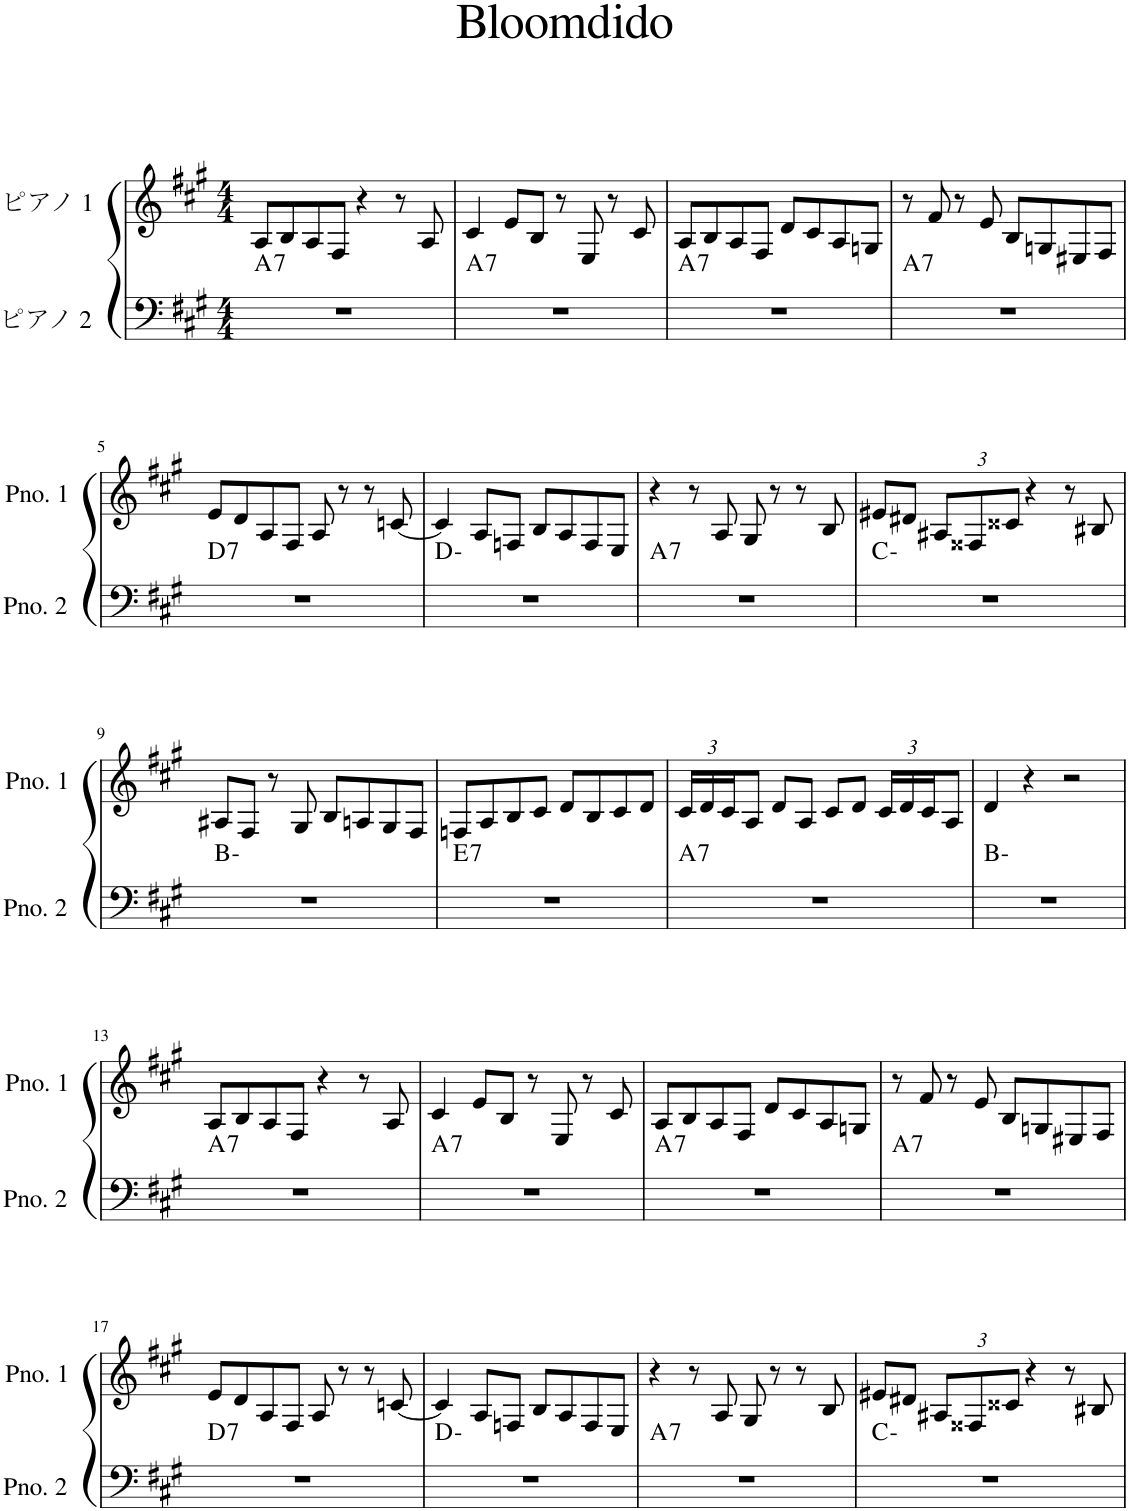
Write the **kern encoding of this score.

**kern	**harte	**kern
*part2	*part2	*part1
*staff2	*	*staff1
*I"ピアノ 2	*	*I"ピアノ 1
*clefF4	*	*clefG2
*k[f#c#g#]	*	*k[f#c#g#]
*M4/4	*	*M4/4
=1	=1	=1
!	!LO:H:kt=7	!
1r	A:7	8A/L
.	.	8B/
.	.	8A/
.	.	8F#/J
.	.	4r
.	.	8r
.	.	8A/
=2	=2	=2
!	!LO:H:kt=7	!
1r	A:7	4c#/
.	.	8e/L
.	.	8B/J
.	.	8r
.	.	8E/
.	.	8r
.	.	8c#/
=3	=3	=3
!	!LO:H:kt=7	!
1r	A:7	8A/L
.	.	8B/
.	.	8A/
.	.	8F#/J
.	.	8d/L
.	.	8c#/
.	.	8A/
.	.	8Gn/J
=4	=4	=4
!	!LO:H:kt=7	!
1r	A:7	8r
.	.	8f#/
.	.	8r
.	.	8e/
.	.	8B/L
.	.	8Gn/
.	.	8E#X/
.	.	8F#/J
!!LO:LB:g=z
=5	=5	=5
!	!LO:H:kt=7	!
1r	D:7	8e/L
.	.	8d/
.	.	8A/
.	.	8F#/J
.	.	8A/
.	.	8r
.	.	8r
.	.	[8cn/
=6	=6	=6
1r	D:min	4c/]
.	.	8A/L
.	.	8Fn/J
.	.	8B/L
.	.	8A/
.	.	8F/
.	.	8E/J
=7	=7	=7
!	!LO:H:kt=7	!
1r	A:7	4r
.	.	8r
.	.	8A/
.	.	8G#/
.	.	8r
.	.	8r
.	.	8B/
=8	=8	=8
1r	C:min	8e#X/L
.	.	8d#X/J
*	*	*Xbrackettup
.	.	12A#X/L
.	.	12F##X/
.	.	12c##X/J
.	.	4r
.	.	8r
.	.	8B#X/
!!LO:LB:g=z
=9	=9	=9
1r	B:min	8A#X/L
.	.	8F#/J
.	.	8r
.	.	8G#/
.	.	8B/L
.	.	8An/
.	.	8G#/
.	.	8F#/J
=10	=10	=10
!	!LO:H:kt=7	!
1r	E:7	8Fn/L
.	.	8A/
.	.	8B/
.	.	8c#/J
.	.	8d/L
.	.	8B/
.	.	8c#/
.	.	8d/J
=11	=11	=11
!	!LO:H:kt=7	!
1r	A:7	24c#/LL
.	.	24d/
.	.	24c#/J
.	.	8A/J
.	.	8d/L
.	.	8A/J
.	.	8c#/L
.	.	8d/J
.	.	24c#/LL
.	.	24d/
.	.	24c#/J
.	.	8A/J
=12	=12	=12
1r	B:min	4d/
.	.	4r
.	.	2r
!!LO:LB:g=z
=13	=13	=13
!	!LO:H:kt=7	!
1r	A:7	8A/L
.	.	8B/
.	.	8A/
.	.	8F#/J
.	.	4r
.	.	8r
.	.	8A/
=14	=14	=14
!	!LO:H:kt=7	!
1r	A:7	4c#/
.	.	8e/L
.	.	8B/J
.	.	8r
.	.	8E/
.	.	8r
.	.	8c#/
=15	=15	=15
!	!LO:H:kt=7	!
1r	A:7	8A/L
.	.	8B/
.	.	8A/
.	.	8F#/J
.	.	8d/L
.	.	8c#/
.	.	8A/
.	.	8Gn/J
=16	=16	=16
!	!LO:H:kt=7	!
1r	A:7	8r
.	.	8f#/
.	.	8r
.	.	8e/
.	.	8B/L
.	.	8Gn/
.	.	8E#X/
.	.	8F#/J
!!LO:LB:g=z
=17	=17	=17
!	!LO:H:kt=7	!
1r	D:7	8e/L
.	.	8d/
.	.	8A/
.	.	8F#/J
.	.	8A/
.	.	8r
.	.	8r
.	.	[8cn/
=18	=18	=18
1r	D:min	4c/]
.	.	8A/L
.	.	8Fn/J
.	.	8B/L
.	.	8A/
.	.	8F/
.	.	8E/J
=19	=19	=19
!	!LO:H:kt=7	!
1r	A:7	4r
.	.	8r
.	.	8A/
.	.	8G#/
.	.	8r
.	.	8r
.	.	8B/
=20	=20	=20
1r	C:min	8e#X/L
.	.	8d#X/J
.	.	12A#X/L
.	.	12F##X/
.	.	12c##X/J
.	.	4r
.	.	8r
.	.	8B#X/
=	=	=
*-	*-	*-
